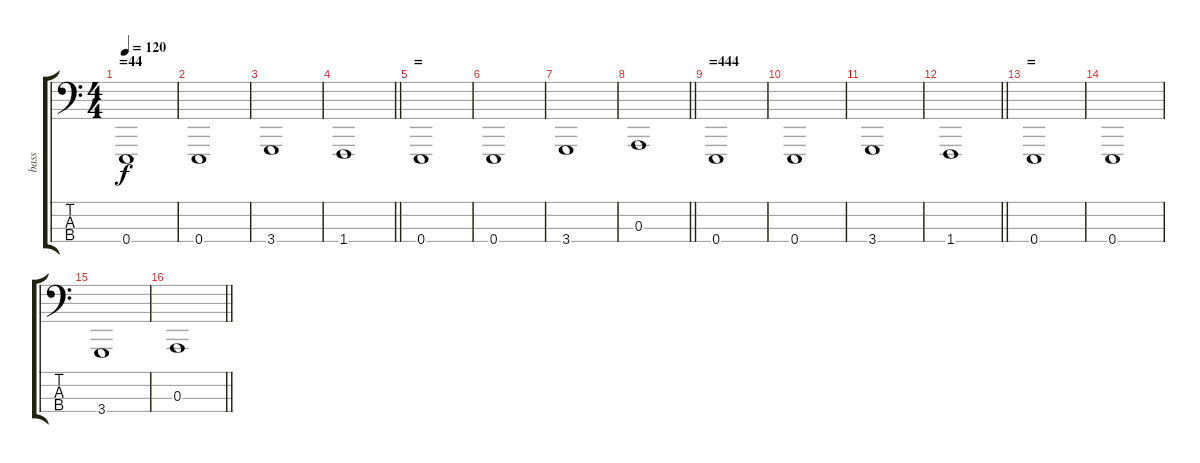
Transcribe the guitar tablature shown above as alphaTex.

\track ("bass" "bass") {instrument brightacousticpiano}
\staff {score tabs}
\tuning (G2 D2 A1 E1) {hide}
\ts (4 4)
\section ("" "=44")
\tempo 120
\clef f4
\ks c
0.4.1{dy f} |
0.4.1 |
3.4.1 |
\barLineRight lightlight
1.4.1 |
\section ("" "=")
0.4.1 |
0.4.1 |
3.4.1 |
\barLineRight lightlight
0.3.1 |
\section ("" "=444")
0.4.1 |
0.4.1 |
3.4.1 |
\barLineRight lightlight
1.4.1 |
\section ("" "=")
0.4.1 |
0.4.1 |
3.4.1 |
\barLineRight lightlight
0.3.1
